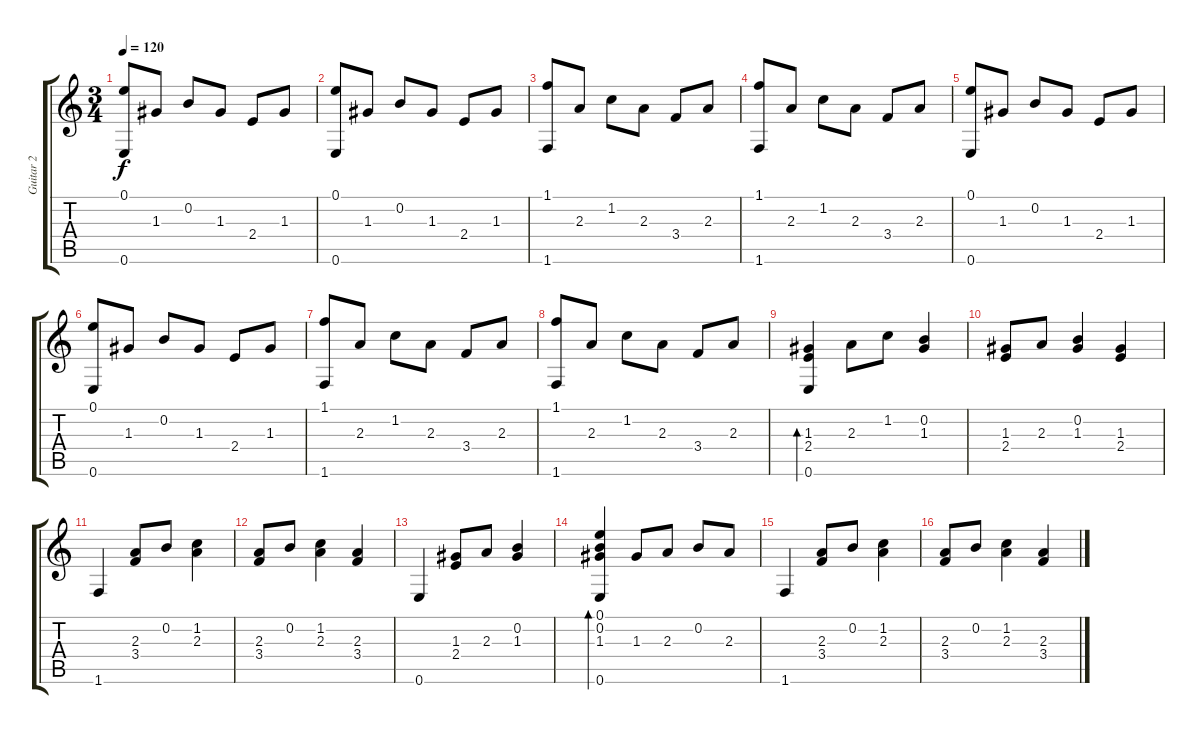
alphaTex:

\track ("Guitar 2" "Guitar 2") {instrument acousticguitarsteel}
\staff {score tabs}
\tuning (E4 B3 G3 D3 A2 E2) {hide}
\ts (3 4)
\tempo 120
\clef g2
\ks c
(0.1 0.6).8{dy f} 1.3.8 0.2.8 1.3.8 2.4.8 1.3.8 |
(0.1 0.6).8 1.3.8 0.2.8 1.3.8 2.4.8 1.3.8 |
(1.1 1.6).8 2.3.8 1.2.8 2.3.8 3.4.8 2.3.8 |
(1.1 1.6).8 2.3.8 1.2.8 2.3.8 3.4.8 2.3.8 |
(0.1 0.6).8 1.3.8 0.2.8 1.3.8 2.4.8 1.3.8 |
(0.1 0.6).8 1.3.8 0.2.8 1.3.8 2.4.8 1.3.8 |
(1.1 1.6).8 2.3.8 1.2.8 2.3.8 3.4.8 2.3.8 |
(1.1 1.6).8 2.3.8 1.2.8 2.3.8 3.4.8 2.3.8 |
(1.3 2.4 0.6).4{bd 480} 2.3.8 1.2.8 (0.2 1.3).4 |
(1.3 2.4).8 2.3.8 (0.2 1.3).4 (1.3 2.4).4 |
1.6.4 (2.3 3.4).8 0.2.8 (1.2 2.3).4 |
(2.3 3.4).8 0.2.8 (1.2 2.3).4 (2.3 3.4).4 |
0.6.4 (1.3 2.4).8 2.3.8 (0.2 1.3).4 |
(0.1 0.2 1.3 0.6).4{bd 480} 1.3.8 2.3.8 0.2.8 2.3.8 |
1.6.4 (2.3 3.4).8 0.2.8 (1.2 2.3).4 |
(2.3 3.4).8 0.2.8 (1.2 2.3).4 (2.3 3.4).4
